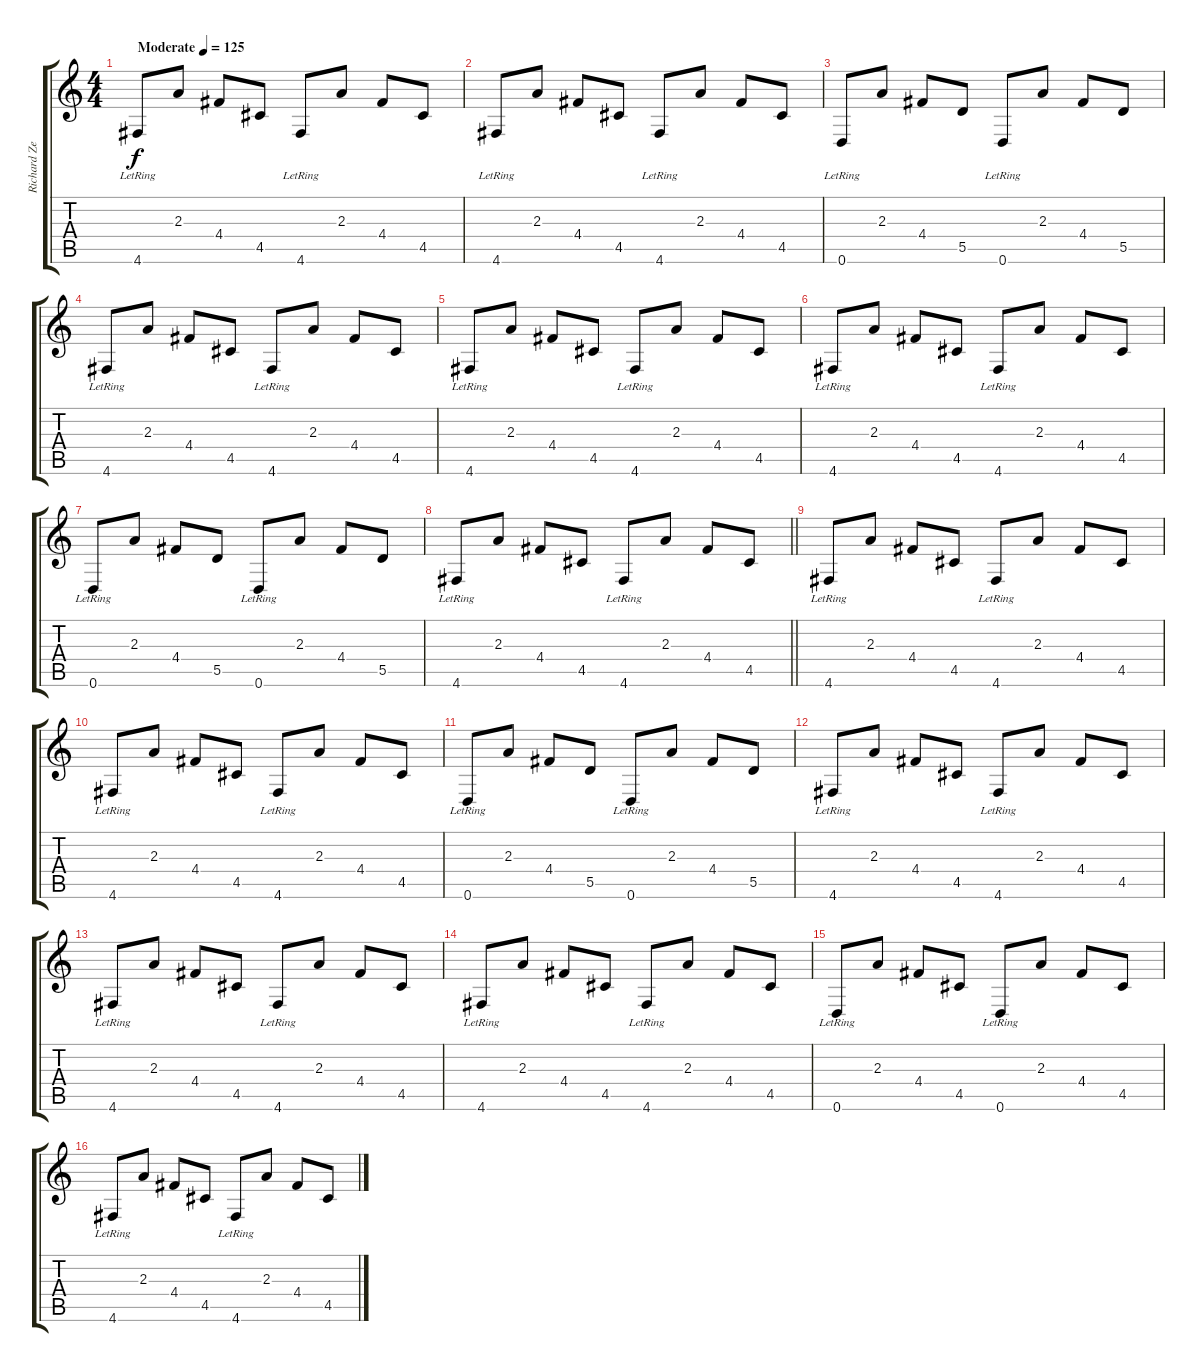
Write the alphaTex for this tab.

\track ("Richard Ze Kruspe" "Richard Ze") {instrument acousticguitarnylon}
\staff {score tabs}
\tuning (E4 B3 G3 D3 A2 D2) {hide}
\ts (4 4)
\tempo (125 "Moderate")
\clef g2
\ks c
4.6{lr}.8{dy f instrument acousticguitarnylon} 2.3.8 4.4.8 4.5.8 4.6{lr}.8 2.3.8 4.4.8 4.5.8 |
4.6{lr}.8 2.3.8 4.4.8 4.5.8 4.6{lr}.8 2.3.8 4.4.8 4.5.8 |
0.6{lr}.8 2.3.8 4.4.8 5.5.8 0.6{lr}.8 2.3.8 4.4.8 5.5.8 |
4.6{lr}.8 2.3.8 4.4.8 4.5.8 4.6{lr}.8 2.3.8 4.4.8 4.5.8 |
4.6{lr}.8 2.3.8 4.4.8 4.5.8 4.6{lr}.8 2.3.8 4.4.8 4.5.8 |
4.6{lr}.8 2.3.8 4.4.8 4.5.8 4.6{lr}.8 2.3.8 4.4.8 4.5.8 |
0.6{lr}.8 2.3.8 4.4.8 5.5.8 0.6{lr}.8 2.3.8 4.4.8 5.5.8 |
\barLineRight lightlight
4.6{lr}.8 2.3.8 4.4.8 4.5.8 4.6{lr}.8 2.3.8 4.4.8 4.5.8 |
4.6{lr}.8 2.3.8 4.4.8 4.5.8 4.6{lr}.8 2.3.8 4.4.8 4.5.8 |
4.6{lr}.8 2.3.8 4.4.8 4.5.8 4.6{lr}.8 2.3.8 4.4.8 4.5.8 |
0.6{lr}.8 2.3.8 4.4.8 5.5.8 0.6{lr}.8 2.3.8 4.4.8 5.5.8 |
4.6{lr}.8 2.3.8 4.4.8 4.5.8 4.6{lr}.8 2.3.8 4.4.8 4.5.8 |
4.6{lr}.8 2.3.8 4.4.8 4.5.8 4.6{lr}.8 2.3.8 4.4.8 4.5.8 |
4.6{lr}.8 2.3.8 4.4.8 4.5.8 4.6{lr}.8 2.3.8 4.4.8 4.5.8 |
0.6{lr}.8 2.3.8 4.4.8 4.5.8 0.6{lr}.8 2.3.8 4.4.8 4.5.8 |
4.6{lr}.8 2.3.8 4.4.8 4.5.8 4.6{lr}.8 2.3.8 4.4.8 4.5.8
